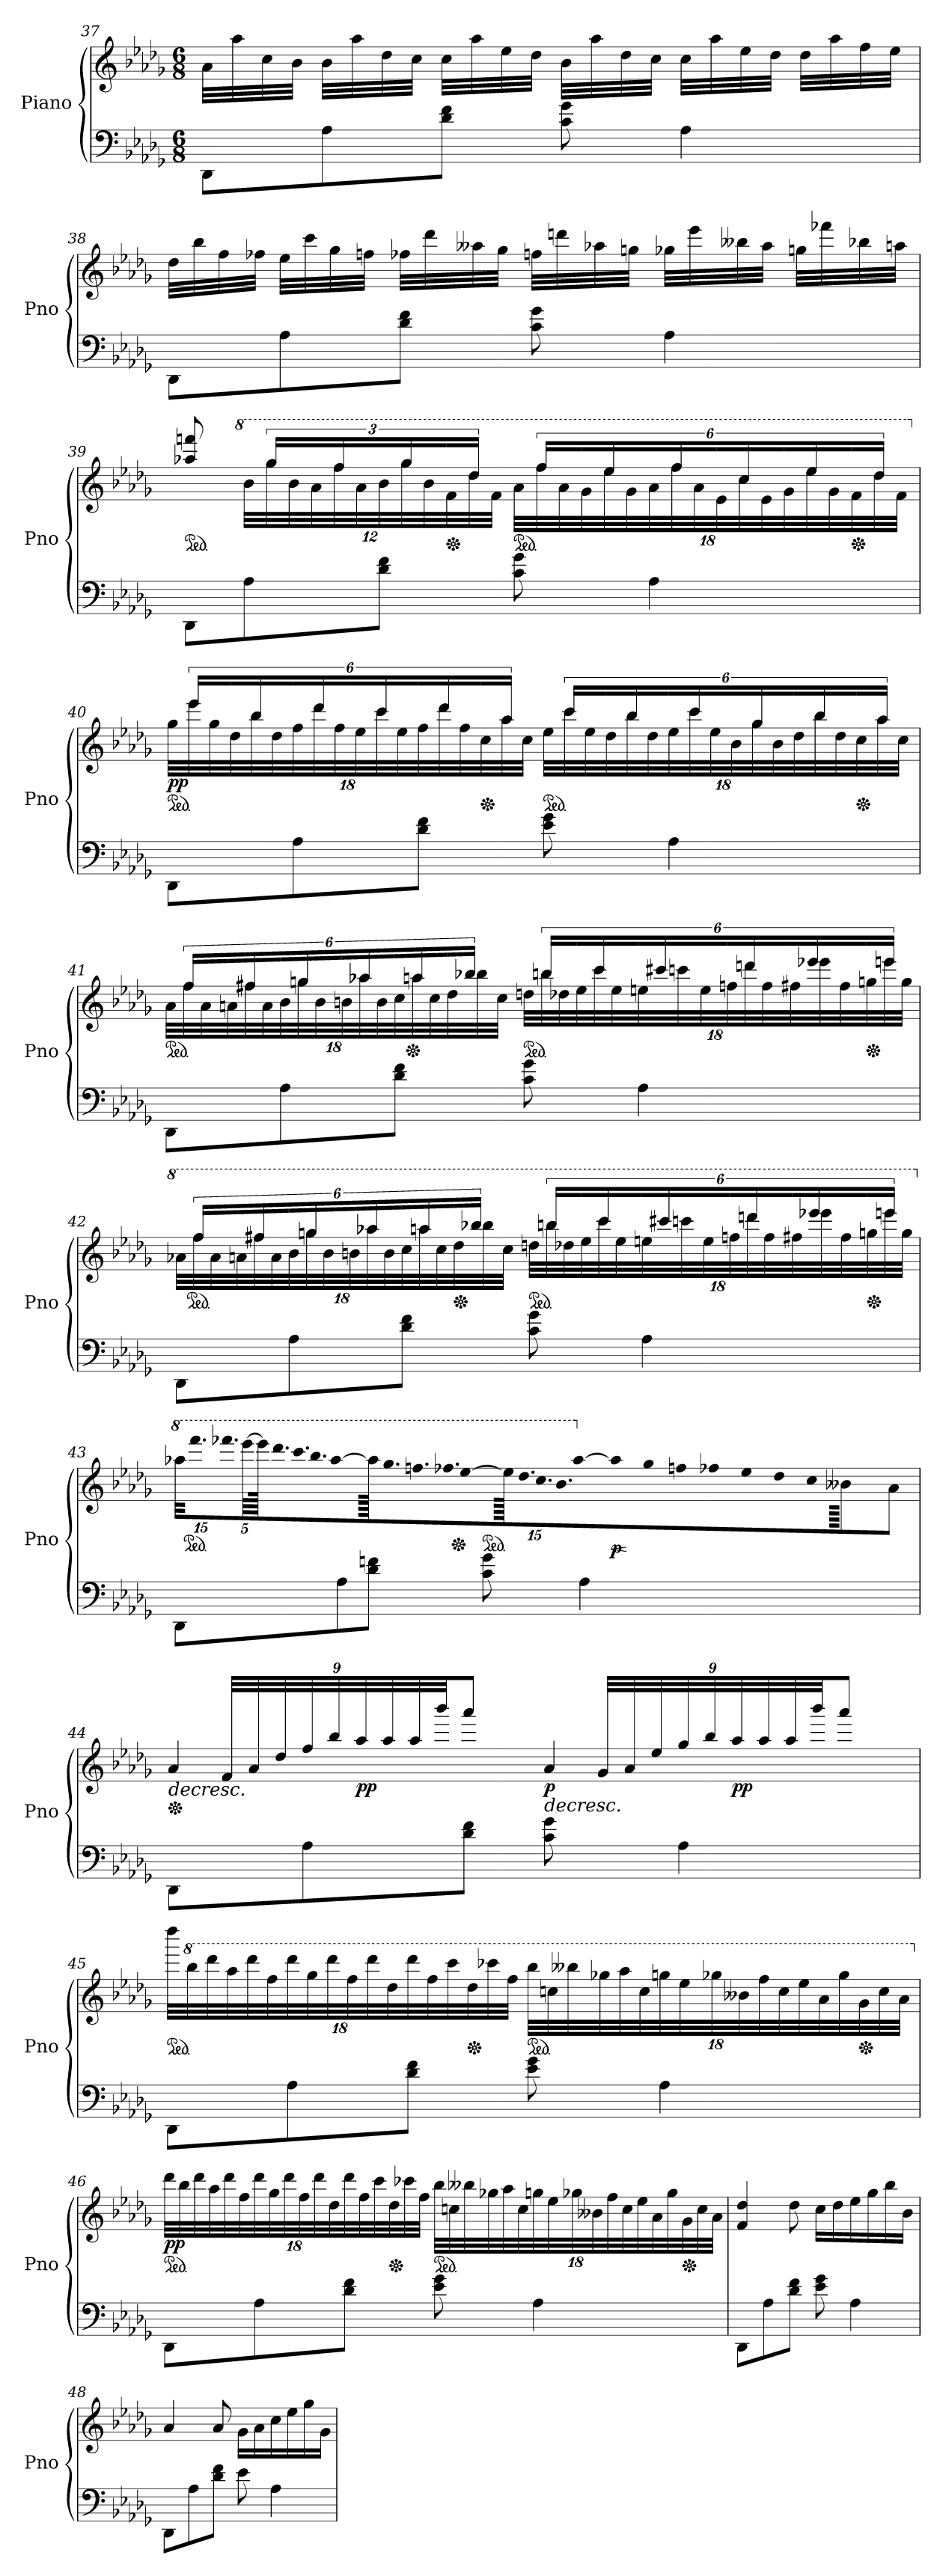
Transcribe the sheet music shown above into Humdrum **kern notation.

**kern	**kern	**dynam
*part1	*part1	*part1
*staff2	*staff1	*staff1/2
*I"Piano	*	*
*I'Pno	*	*
!!LO:LB:g=z
*clefF4	*clefG2	*
*k[b-e-a-d-g-]	*k[b-e-a-d-g-]	*
*M6/8	*M6/8	*
=37	=37	=37
8DD-\L	32a-\LLL	.
.	32aa-\	.
.	32cc\	.
.	32b-\JJJ	.
8A-\	32b-\LLL	.
.	32aa-\	.
.	32dd-\	.
.	32cc\JJJ	.
8d-\ 8f\J	32cc\LLL	.
.	32aa-\	.
.	32ee-\	.
.	32dd-\JJJ	.
8c\ 8g-\	32b-\LLL	.
.	32aa-\	.
.	32dd-\	.
.	32cc\JJJ	.
4A-\	32cc\LLL	.
.	32aa-\	.
.	32ee-\	.
.	32dd-\JJJ	.
.	32dd-\LLL	.
.	32aa-\	.
.	32ff\	.
.	32ee-\JJJ	.
=38	=38	=38
8DD-\L	32dd-\LLL	.
.	32bb-\	.
.	32ff\	.
.	32ff-X\JJJ	.
8A-\	32ee-\LLL	.
.	32ccc\	.
.	32gg-\	.
.	32ffn\JJJ	.
8d-\ 8f\J	32ff-X\LLL	.
.	32ddd-\	.
.	32aa--X\	.
.	32gg-\JJJ	.
8c\ 8g-\	32ffn\LLL	.
.	32dddn\	.
.	32aa-X\	.
.	32ggn\JJJ	.
4A-\	32gg-X\LLL	.
.	32eee-\	.
.	32bb--X\	.
.	32aa-\JJJ	.
.	32ggn\LLL	.
.	32fff-X\	.
.	32bb-X\	.
.	32aan\JJJ	.
!!LO:LB:g=z
=39	=39	=39
*	*ped	*
*	*^	*
8DD-\L	8aa-X/ 8fffn/	8rgyy	.
*	*8va	*	*
*	*	*Xbrackettup	*
8A-\	48ryy	48bb-\LLL	.
.	24ggg-/LL	48ggg-\	.
.	.	48bb-\	.
.	48ryy	48aa-\	.
.	24fff/	48fff\	.
.	.	48aa-\	.
*	*brackettup	*Xbrackettup	*
8d-\ 8f\J	48ryy	48bb-\	.
.	24ggg-/	48ggg-\	.
.	.	48bb-\	.
*	*Xped	*	*
.	48ryy	48ff\	.
.	24ddd-/JJ	48ddd-\	.
.	.	48ff\JJJ	.
*	*ped	*	*
*	*brackettup	*Xbrackettup	*
8c\ 8g-\	48rgyy	48aa-\LLL	.
.	24fff/LL	48fff\	.
.	.	48aa-\	.
.	48rgyy	48gg-\	.
.	24eee-/	48eee-\	.
.	.	48gg-\	.
*	*brackettup	*Xbrackettup	*
4A-\	48rgyy	48aa-\	.
.	24fff/	48fff\	.
.	.	48aa-\	.
.	48rgyy	48ee-\	.
.	24ccc/	48ccc\	.
.	.	48ee-\	.
*	*brackettup	*Xbrackettup	*
.	48reyy	48gg-\	.
.	24eee-/	48eee-\	.
.	.	48gg-\	.
*	*Xped	*	*
.	48reyy	48ff\	.
.	24ddd-/JJ	48ddd-\	.
.	.	48ff\JJJ	.
!!LO:PB:g=z	!!
=40	=40	=40	=40
*	*X8va	*	*
*	*ped	*	*
*	*brackettup	*Xbrackettup	*
!	!	!	!LO:DY:b
8DD-\L	48rddyy	48gg-\LLL	pp
.	24eee-/LL	48eee-\	.
.	.	48gg-\	.
.	48rddyy	48dd-\	.
.	24bb-/	48bb-\	.
.	.	48dd-\	.
*	*brackettup	*Xbrackettup	*
8A-\	48rddyy	48ff\	.
.	24ddd-/	48ddd-\	.
.	.	48ff\	.
.	48rddyy	48ee-\	.
.	24ccc/	48ccc\	.
.	.	48ee-\	.
*	*brackettup	*Xbrackettup	*
8d-\ 8f\J	48rddyy	48ff\	.
.	24ddd-/	48ddd-\	.
.	.	48ff\	.
*	*Xped	*	*
.	48rddyy	48cc\	.
.	24aa-/JJ	48aa-\	.
.	.	48cc\JJJ	.
*	*ped	*	*
*	*brackettup	*Xbrackettup	*
8e-\ 8g-\	48rddyy	48ee-\LLL	.
.	24ccc/LL	48ccc\	.
.	.	48ee-\	.
.	48rddyy	48dd-\	.
.	24bb-/	48bb-\	.
.	.	48dd-\	.
*	*brackettup	*Xbrackettup	*
4A-\	48rddyy	48ee-\	.
.	24ccc/	48ccc\	.
.	.	48ee-\	.
.	48rddyy	48b-\	.
.	24gg-/	48gg-\	.
.	.	48b-\	.
*	*brackettup	*Xbrackettup	*
.	48rddyy	48dd-\	.
.	24bb-/	48bb-\	.
.	.	48dd-\	.
*	*Xped	*	*
.	48rddyy	48cc\	.
.	24aa-/JJ	48aa-\	.
.	.	48cc\JJJ	.
!!LO:LB:g=z	!!
=41	=41	=41	=41
*	*ped	*	*
*	*brackettup	*Xbrackettup	*
8DD-\L	48rddyy	48a-\LLL	.
.	24ff/LL	48ff\	.
.	.	48a-\	.
.	48rddyy	48an\	.
.	24ff#X/	48ff#\	.
.	.	48a\	.
*	*brackettup	*Xbrackettup	*
8A-\	48rddyy	48b-\	.
.	24ggn/	48gg\	.
.	.	48b-\	.
.	48rddyy	48bn\	.
.	24aa-X/	48aa-X\	.
.	.	48b\	.
*	*brackettup	*Xbrackettup	*
8d-\ 8f\J	48rddyy	48cc\	.
*	*Xped	*	*
.	24aan/	48aa\	.
.	.	48cc\	.
.	48rddyy	48dd-\	.
.	24bb-X/JJ	48bb-\	.
.	.	48cc\JJJ	.
*	*ped	*	*
*	*brackettup	*Xbrackettup	*
8c\ 8g-\	48rddyy	48ddn\LLL	.
.	24bbn/LL	48bb\	.
.	.	48dd-X\	.
.	48rddyy	48ee-\	.
.	24ccc/	48ccc\	.
.	.	48ee-\	.
*	*brackettup	*Xbrackettup	*
4A-\	48rddyy	48een\	.
.	24ccc#X/	48cccn\	.
.	.	48ee\	.
.	48rddyy	48ffn\	.
.	24dddn/	48ddd\	.
.	.	48ff\	.
*	*brackettup	*Xbrackettup	*
.	48rddyy	48ff#X\	.
.	24eee-X/	48eee-\	.
.	.	48ff#\	.
*	*Xped	*	*
.	48rddyy	48ggn\	.
.	24eeen/JJ	48eee\	.
.	.	48gg\JJJ	.
!!LO:LB:g=z	!!
=42	=42	=42	=42
*	*8va	*	*
*	*brackettup	*Xbrackettup	*
8DD-\L	48rddyy	48aa-X\LLL	.
*	*ped	*	*
.	24fff/LL	48fff\	.
.	.	48aa-\	.
.	48rddyy	48aan\	.
.	24fff#X/	48fff#\	.
.	.	48aa\	.
*	*brackettup	*Xbrackettup	*
8A-\	48rddyy	48bb-\	.
.	24gggn/	48ggg\	.
.	.	48bb-\	.
.	48rddyy	48bbn\	.
.	24aaa-X/	48aaa-X\	.
.	.	48bb\	.
*	*brackettup	*Xbrackettup	*
8d-\ 8f\J	48rddyy	48ccc\	.
.	24aaan/	48aaa\	.
.	.	48ccc\	.
*	*Xped	*	*
.	48rddyy	48ddd-\	.
.	24bbb-X/JJ	48bbb-\	.
.	.	48ccc\JJJ	.
*	*ped	*	*
*	*brackettup	*Xbrackettup	*
8c\ 8g-\	48rddyy	48dddn\LLL	.
.	24bbbn/LL	48bbb\	.
.	.	48ddd-X\	.
.	48rddyy	48eee-\	.
.	24cccc/	48cccc\	.
.	.	48eee-\	.
*	*brackettup	*Xbrackettup	*
4A-\	48rddyy	48eeen\	.
.	24cccc#X/	48ccccn\	.
.	.	48eee\	.
.	48rddyy	48fffn\	.
.	24ddddn/	48dddd\	.
.	.	48fff\	.
*	*brackettup	*Xbrackettup	*
.	48rddyy	48fff#X\	.
.	24eeee-X/	48eeee-\	.
.	.	48fff#\	.
*	*Xped	*	*
.	48rddyy	48gggn\	.
.	24eeeen/JJ	48eeee\	.
.	.	48ggg\JJJ	.
*	*v	*v	*
!!LO:LB:g=z
=43	=43	=43
*	*X8va	*
*	*8va	*
*	*^	*
!	!LO:N:vis=64.	!	!
*	*v	*v	*
8DD-\L	60aaa-X\LLL	.
*	*ped	*
!	!LO:N:vis=64.	!
.	60ffff\	.
!	!LO:N:vis=64.	!
.	60ffff-X\	.
.	[80eeee-\	.
.	240eeee-\]	.
!	!LO:N:vis=64.	!
.	60dddd-\	.
!	!LO:N:vis=64.	!
.	60cccc\	.
!	!LO:N:vis=64.	!
.	60bbb-\	.
.	[80aaa-\	.
8A-\	.	.
.	240aaa-\]	.
!	!LO:N:vis=64.	!
.	60ggg-\	.
!	!LO:N:vis=64.	!
.	60fffn\	.
!	!LO:N:vis=64.	!
.	60fff-X\	.
.	[80eee-\	.
.	240eee-\]	.
!	!LO:N:vis=64.	!
.	60ddd-\	.
!	!LO:N:vis=64.	!
.	60ccc\	.
!	!LO:N:vis=64.	!
.	60bb-\	.
*	*X8va	*
8d-\ 8fn\J	[80aa-\	.
.	192aa-\]	.
!	!LO:N:vis=32	!
.	960%17gg-\	.
!	!LO:N:vis=32	!
.	960%17ffn\	.
*	*Xped	*
!	!LO:N:vis=32	!
.	960%17ff-X\	.
!	!LO:N:vis=32	!
.	960%17ee-\	.
!	!LO:N:vis=32	!
.	960%17dd-\	.
!	!LO:N:vis=32	!
.	960%17cc\JJJ	.
.	960ryy	.
*	*ped	*
8c\ 8g-\	4b--X\	.
4A-\	.	.
!	!	!LO:HP:b
!	!	!LO:DY:n=1:b
.	8a-/	< p
.	.	[
=44	=44	=44
*	*Xped	*
!	!	!LO:HP:b
*	*^	*
8DD-\L	16rffyy	4a-/	>
.	48f/LLL	.	.
.	48a-/	.	.
.	48dd-/	.	.
8A-\	48ff/	.	.
.	48bb-/	.	.
!	!	!	!LO:DY:b
.	48aa-/	.	pp
.	48aa-/	.	.
.	48aa-/	.	.
.	48bbb-/JJ	.	.
8d-\ 8f\J	8aaa-/J	8ryy	]
!	!	!	!LO:HP:b
!	!	!	!LO:DY:n=1:b
8c\ 8g-\	16rddyy	4a-/	> p
.	48g-/LLL	.	.
.	48a-/	.	.
.	48ee-/	.	.
4A-\	48gg-/	.	.
.	48bb-/	.	.
!	!	!	!LO:DY:n=2:b
.	48aa-/	.	pp
.	48aa-/	.	.
.	48aa-/	.	.
.	48bbb-/JJ	.	.
.	8aaa-/J	8rgyy	]
*	*v	*v	*
!!LO:LB:g=z
=45	=45	=45
*	*ped	*
8DD-\L	48dddd-\LLL	.
*	*8va	*
.	48bbb-\	.
.	48dddd-\	.
.	48aaa-\	.
.	48dddd-\	.
.	48fff\	.
8A-\	48dddd-\	.
.	48ggg-\	.
.	48dddd-\	.
.	48fff\	.
.	48dddd-\	.
.	48ddd-\	.
8d-\ 8f\J	48dddd-\	.
.	48fff\	.
.	48cccc\	.
*	*Xped	*
.	48ddd-\	.
.	48cccc-X\	.
.	48fff\JJJ	.
*	*ped	*
8e-\ 8g-\	48bbb-\LLL	.
.	48cccn\	.
.	48bbb--X\	.
.	48ggg-X\	.
.	48aaa-\	.
.	48ccc\	.
4A-\	48gggn\	.
.	48eee-\	.
.	48ggg-X\	.
.	48bb--X\	.
.	48fff\	.
.	48ccc\	.
.	48eee-\	.
.	48aa-\	.
.	48ggg-\	.
*	*Xped	*
.	48gg-\	.
.	48ccc\	.
.	48aa-\JJJ	.
!!LO:PB:g=z
=46	=46	=46
*	*X8va	*
*	*ped	*
!	!	!LO:DY:b
8DD-\L	48ddd-\LLL	pp
.	48bb-\	.
.	48ddd-\	.
.	48aa-\	.
.	48ddd-\	.
.	48ff\	.
8A-\	48ddd-\	.
.	48gg-\	.
.	48ddd-\	.
.	48ff\	.
.	48ddd-\	.
.	48dd-\	.
8d-\ 8f\J	48ddd-\	.
.	48ff\	.
.	48ccc\	.
*	*Xped	*
.	48dd-\	.
.	48ccc-X\	.
.	48ff\JJJ	.
*	*ped	*
8e-\ 8g-\	48bb-\LLL	.
.	48ccn\	.
.	48bb--X\	.
.	48gg-X\	.
.	48aa-\	.
.	48cc\	.
4A-\	48ggn\	.
.	48ee-\	.
.	48gg-X\	.
.	48b--X\	.
.	48ff\	.
.	48cc\	.
.	48ee-\	.
.	48a-\	.
.	48gg-\	.
*	*Xped	*
.	48g-\	.
.	48cc\	.
.	48a-\JJJ	.
!!LO:LB:g=z
=47	=47	=47
8DD-\L	4f/ 4dd-/	.
8A-\	.	.
8d-\ 8f\J	8dd-\	.
8e-\ 8g-\	16cc\LL	.
.	16dd-\	.
4A-\	16ee-\	.
.	16gg-\	.
.	16bb-\	.
.	16b-\JJ	.
=48	=48	=48
8DD-\L	4a-/	.
8A-\	.	.
8d-\ 8f\J	8a-/	.
8e-\	16g-\LL	.
.	16a-\	.
4A-\	16cc\	.
.	16ee-\	.
.	16gg-\	.
.	16g-\JJ	.
=	=	=
*-	*-	*-
